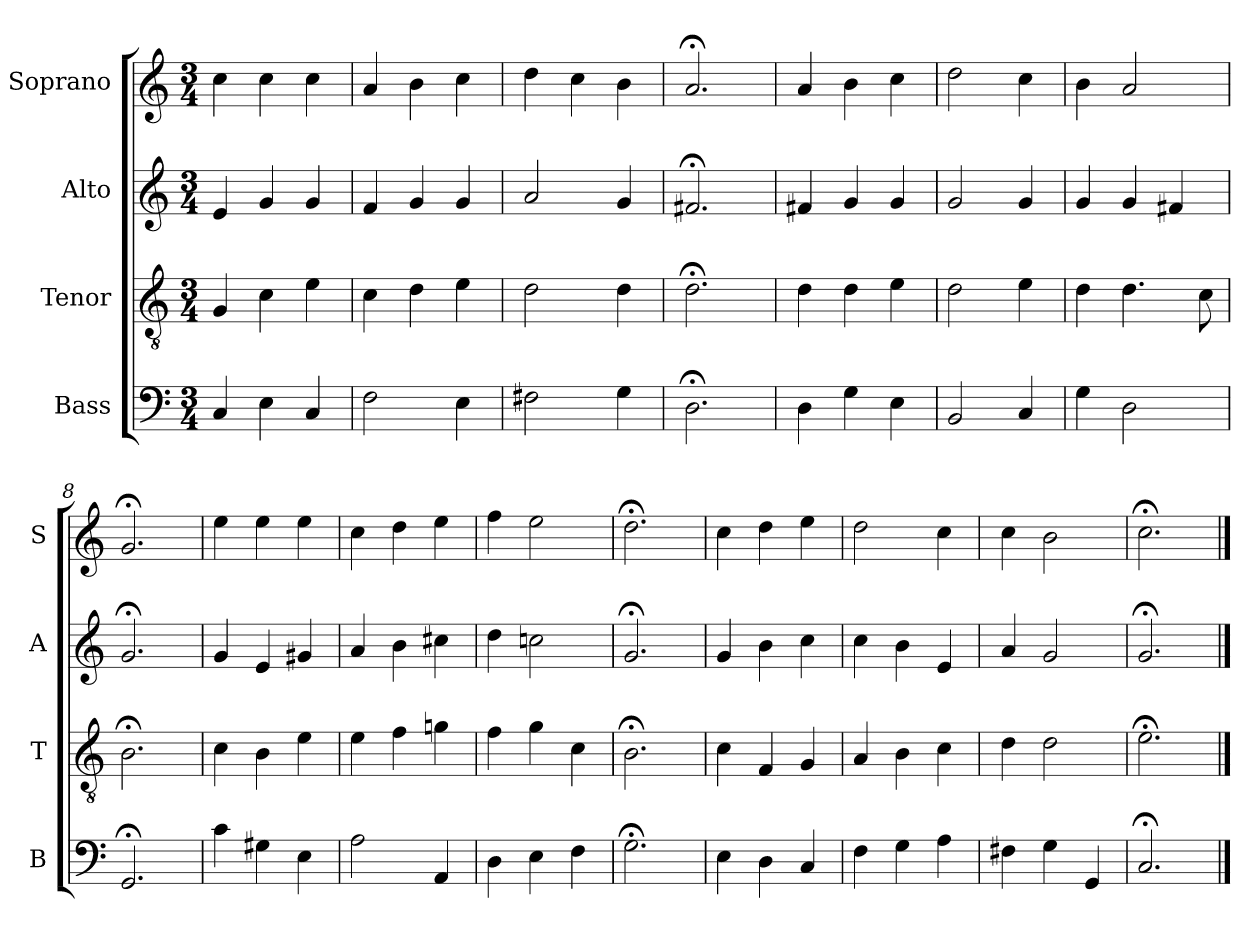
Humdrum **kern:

**kern	**kern	**kern	**kern
*part4	*part3	*part2	*part1
*staff4	*staff3	*staff2	*staff1
*I"Bass	*I"Tenor	*I"Alto	*I"Soprano
*I'B	*I'T	*I'A	*I'S
*clefF4	*clefGv2	*clefG2	*clefG2
*k[]	*k[]	*k[]	*k[]
*C:	*C:	*C:	*C:
*M3/4	*M3/4	*M3/4	*M3/4
*MM100	*MM100	*MM100	*MM100
=1	=1	=1	=1
4C	4G	4e	4cc
4E	4c	4g	4cc
4C	4e	4g	4cc
=2	=2	=2	=2
2F	4c	4f	4a
.	4d	4g	4b
4E	4e	4g	4cc
=3	=3	=3	=3
2F#X	2d	2a	4dd
.	.	.	4cc
4G	4d	4g	4b
=4	=4	=4	=4
2.D;<	2.d;<	2.f#X;<	2.a;<
=5	=5	=5	=5
4D	4d	4f#X	4a
4G	4d	4g	4b
4E	4e	4g	4cc
=6	=6	=6	=6
2BB	2d	2g	2dd
4C	4e	4g	4cc
=7	=7	=7	=7
4G	4d	4g	4b
2D	4.d	4g	2a
.	.	4f#X	.
.	8c	.	.
=8	=8	=8	=8
2.GG;<	2.B;<	2.g;<	2.g;<
=9	=9	=9	=9
4c	4c	4g	4ee
4G#X	4B	4e	4ee
4E	4e	4g#X	4ee
=10	=10	=10	=10
2A	4e	4a	4cc
.	4f	4b	4dd
4AAi	4gni	4cc#Xi	4eei
=11	=11	=11	=11
4D	4f	4dd	4ff
4E	4g	2ccn	2ee
4F	4c	.	.
=12	=12	=12	=12
2.G;<	2.B;<	2.g;<	2.dd;<
=13	=13	=13	=13
4E	4c	4g	4cc
4D	4F	4b	4dd
4C	4G	4cc	4ee
=14	=14	=14	=14
4F	4A	4cc	2dd
4G	4B	4b	.
4A	4c	4e	4cc
=15	=15	=15	=15
4F#X	4d	4a	4cc
4G	2d	2g	2b
4GG	.	.	.
=16	=16	=16	=16
2.C;<	2.e;<	2.g;<	2.cc;<
==	==	==	==
*-	*-	*-	*-
